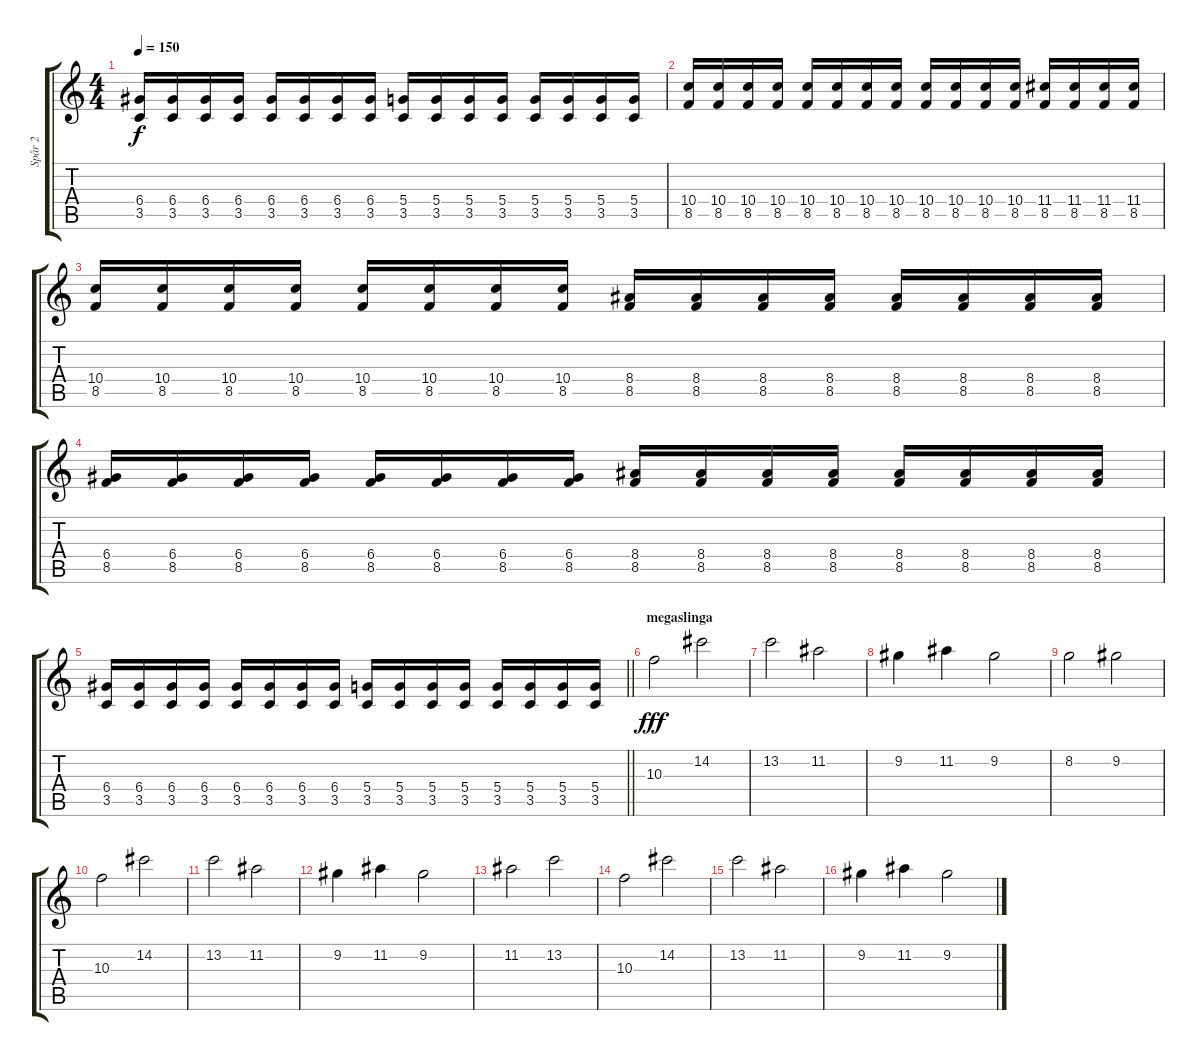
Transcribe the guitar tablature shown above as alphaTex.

\track ("Spår 2" "Spår 2") {instrument distortionguitar}
\staff {score tabs}
\tuning (E4 B3 G3 D3 A2 E2) {hide}
\ts (4 4)
\tempo 150
\clef g2
\ks c
(6.4 3.5).16{dy f} (6.4 3.5).16 (6.4 3.5).16 (6.4 3.5).16 (6.4 3.5).16 (6.4 3.5).16 (6.4 3.5).16 (6.4 3.5).16 (5.4 3.5).16 (5.4 3.5).16 (5.4 3.5).16 (5.4 3.5).16 (5.4 3.5).16 (5.4 3.5).16 (5.4 3.5).16 (5.4 3.5).16 |
(10.4 8.5).16 (10.4 8.5).16 (10.4 8.5).16 (10.4 8.5).16 (10.4 8.5).16 (10.4 8.5).16 (10.4 8.5).16 (10.4 8.5).16 (10.4 8.5).16 (10.4 8.5).16 (10.4 8.5).16 (10.4 8.5).16 (11.4 8.5).16 (11.4 8.5).16 (11.4 8.5).16 (11.4 8.5).16 |
(10.4 8.5).16 (10.4 8.5).16 (10.4 8.5).16 (10.4 8.5).16 (10.4 8.5).16 (10.4 8.5).16 (10.4 8.5).16 (10.4 8.5).16 (8.4 8.5).16 (8.4 8.5).16 (8.4 8.5).16 (8.4 8.5).16 (8.4 8.5).16 (8.4 8.5).16 (8.4 8.5).16 (8.4 8.5).16 |
(6.4 8.5).16 (6.4 8.5).16 (6.4 8.5).16 (6.4 8.5).16 (6.4 8.5).16 (6.4 8.5).16 (6.4 8.5).16 (6.4 8.5).16 (8.4 8.5).16 (8.4 8.5).16 (8.4 8.5).16 (8.4 8.5).16 (8.4 8.5).16 (8.4 8.5).16 (8.4 8.5).16 (8.4 8.5).16 |
\barLineRight lightlight
(6.4 3.5).16 (6.4 3.5).16 (6.4 3.5).16 (6.4 3.5).16 (6.4 3.5).16 (6.4 3.5).16 (6.4 3.5).16 (6.4 3.5).16 (5.4 3.5).16 (5.4 3.5).16 (5.4 3.5).16 (5.4 3.5).16 (5.4 3.5).16 (5.4 3.5).16 (5.4 3.5).16 (5.4 3.5).16 |
\section ("" "megaslinga")
10.3.2{dy fff} 14.2.2 |
13.2.2 11.2.2 |
9.2.4 11.2.4 9.2.2 |
8.2.2 9.2.2 |
10.3.2 14.2.2 |
13.2.2 11.2.2 |
9.2.4 11.2.4 9.2.2 |
11.2.2 13.2.2 |
10.3.2 14.2.2 |
13.2.2 11.2.2 |
9.2.4 11.2.4 9.2.2
